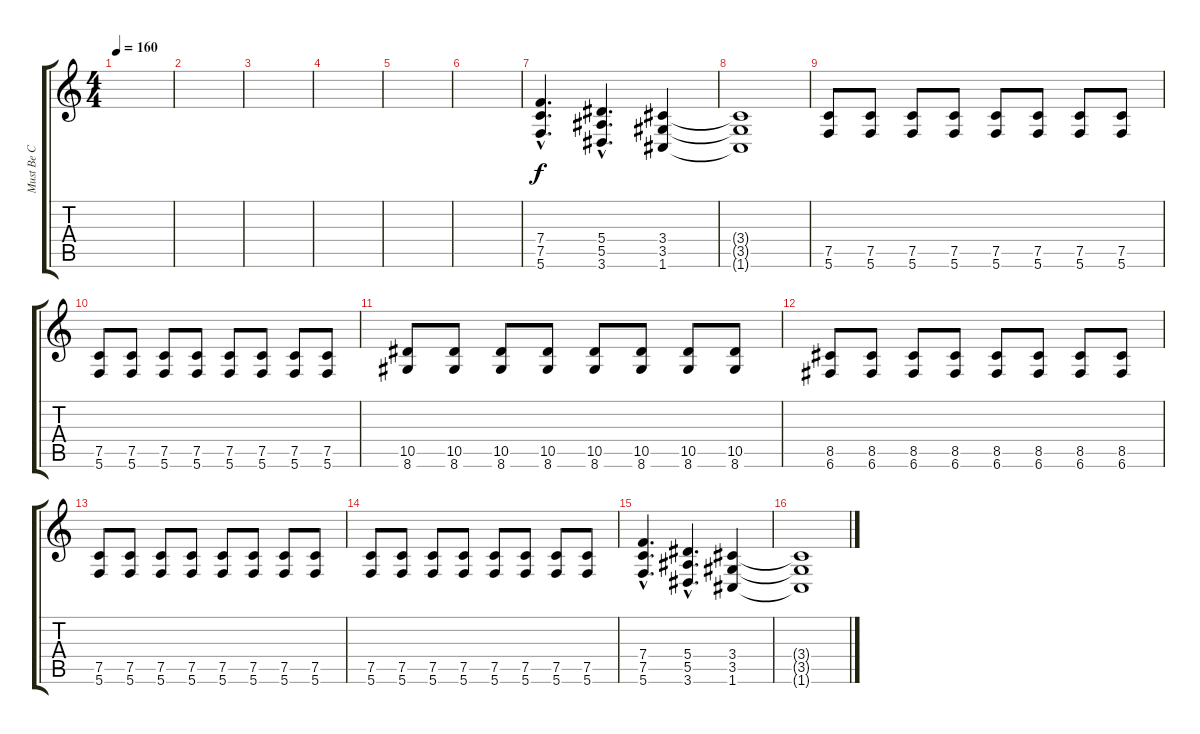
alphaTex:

\track ("Must Be C Tuned" "Must Be C ") {instrument distortionguitar}
\staff {score tabs}
\tuning (C4 G3 Eb3 Bb2 F2 C2) {hide}
\ts (4 4)
\tempo 160
\clef g2
\ks c
|
|
|
|
|
|
(7.4{hac} 7.5{hac} 5.6{hac}).4{d} (5.4{hac} 5.5{hac} 3.6{hac}).4{d} (3.4 3.5 1.6).4 |
(3.4{t} 3.5{t} 1.6{t}).1 |
(7.5 5.6).8 (7.5 5.6).8 (7.5 5.6).8 (7.5 5.6).8 (7.5 5.6).8 (7.5 5.6).8 (7.5 5.6).8 (7.5 5.6).8 |
(7.5 5.6).8 (7.5 5.6).8 (7.5 5.6).8 (7.5 5.6).8 (7.5 5.6).8 (7.5 5.6).8 (7.5 5.6).8 (7.5 5.6).8 |
(10.5 8.6).8 (10.5 8.6).8 (10.5 8.6).8 (10.5 8.6).8 (10.5 8.6).8 (10.5 8.6).8 (10.5 8.6).8 (10.5 8.6).8 |
(8.5 6.6).8 (8.5 6.6).8 (8.5 6.6).8 (8.5 6.6).8 (8.5 6.6).8 (8.5 6.6).8 (8.5 6.6).8 (8.5 6.6).8 |
(7.5 5.6).8 (7.5 5.6).8 (7.5 5.6).8 (7.5 5.6).8 (7.5 5.6).8 (7.5 5.6).8 (7.5 5.6).8 (7.5 5.6).8 |
(7.5 5.6).8 (7.5 5.6).8 (7.5 5.6).8 (7.5 5.6).8 (7.5 5.6).8 (7.5 5.6).8 (7.5 5.6).8 (7.5 5.6).8 |
(7.4{hac} 7.5{hac} 5.6{hac}).4{d} (5.4{hac} 5.5{hac} 3.6{hac}).4{d} (3.4 3.5 1.6).4 |
(3.4{t} 3.5{t} 1.6{t}).1
